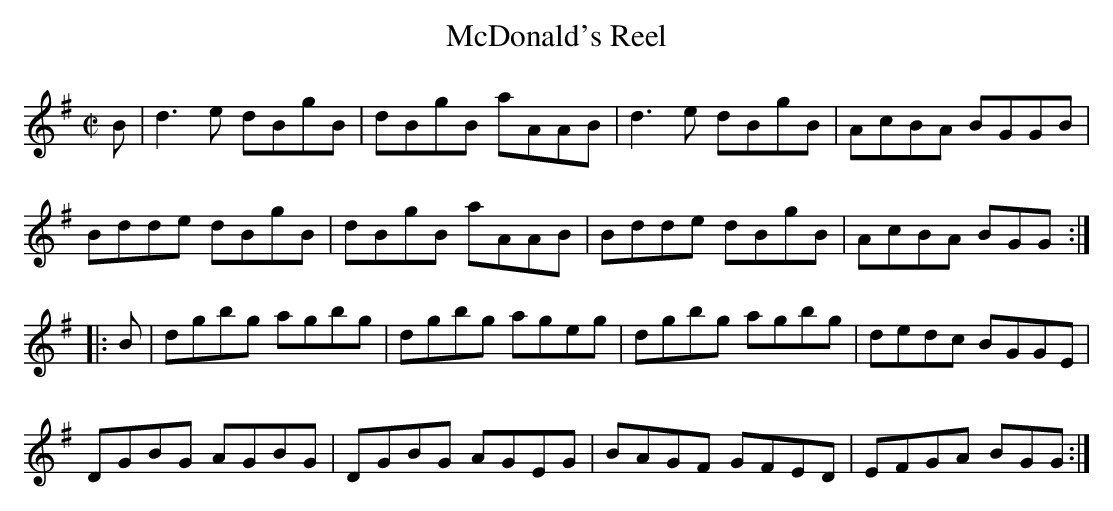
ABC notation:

X:1
T:McDonald's Reel
M:C|
L:1/8
K:G
B | d3e dBgB | dBgB aAAB | d3e dBgB | AcBA BGGB |
Bdde dBgB | dBgB aAAB | Bdde dBgB | AcBA BGG :|
|: B | dgbg agbg | dgbg ageg | dgbg agbg | dedc BGGE |
DGBG AGBG | DGBG AGEG | BAGF GFED | EFGA BGG :|
